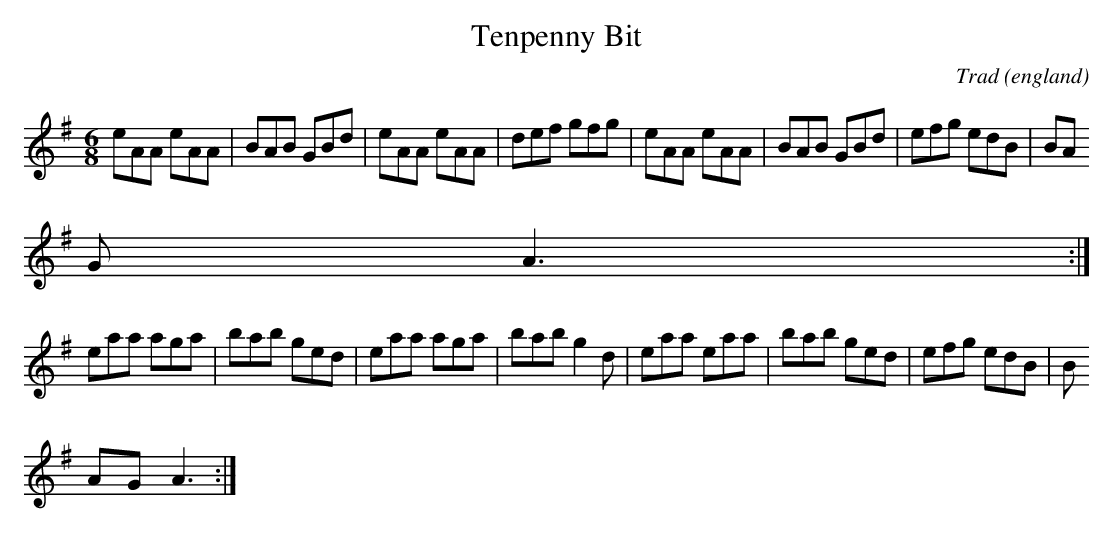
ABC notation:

X:1
T:Tenpenny Bit
O:england
M:6/8
L:1/8
C:Trad
K:G
eAA eAA | BAB GBd | eAA eAA | def gfg | eAA eAA | BAB GBd | efg edB | BA
G A3 :|
eaa aga | bab ged | eaa aga | bab g2 d | eaa eaa | bab ged | efg edB | B
AG A3:|
